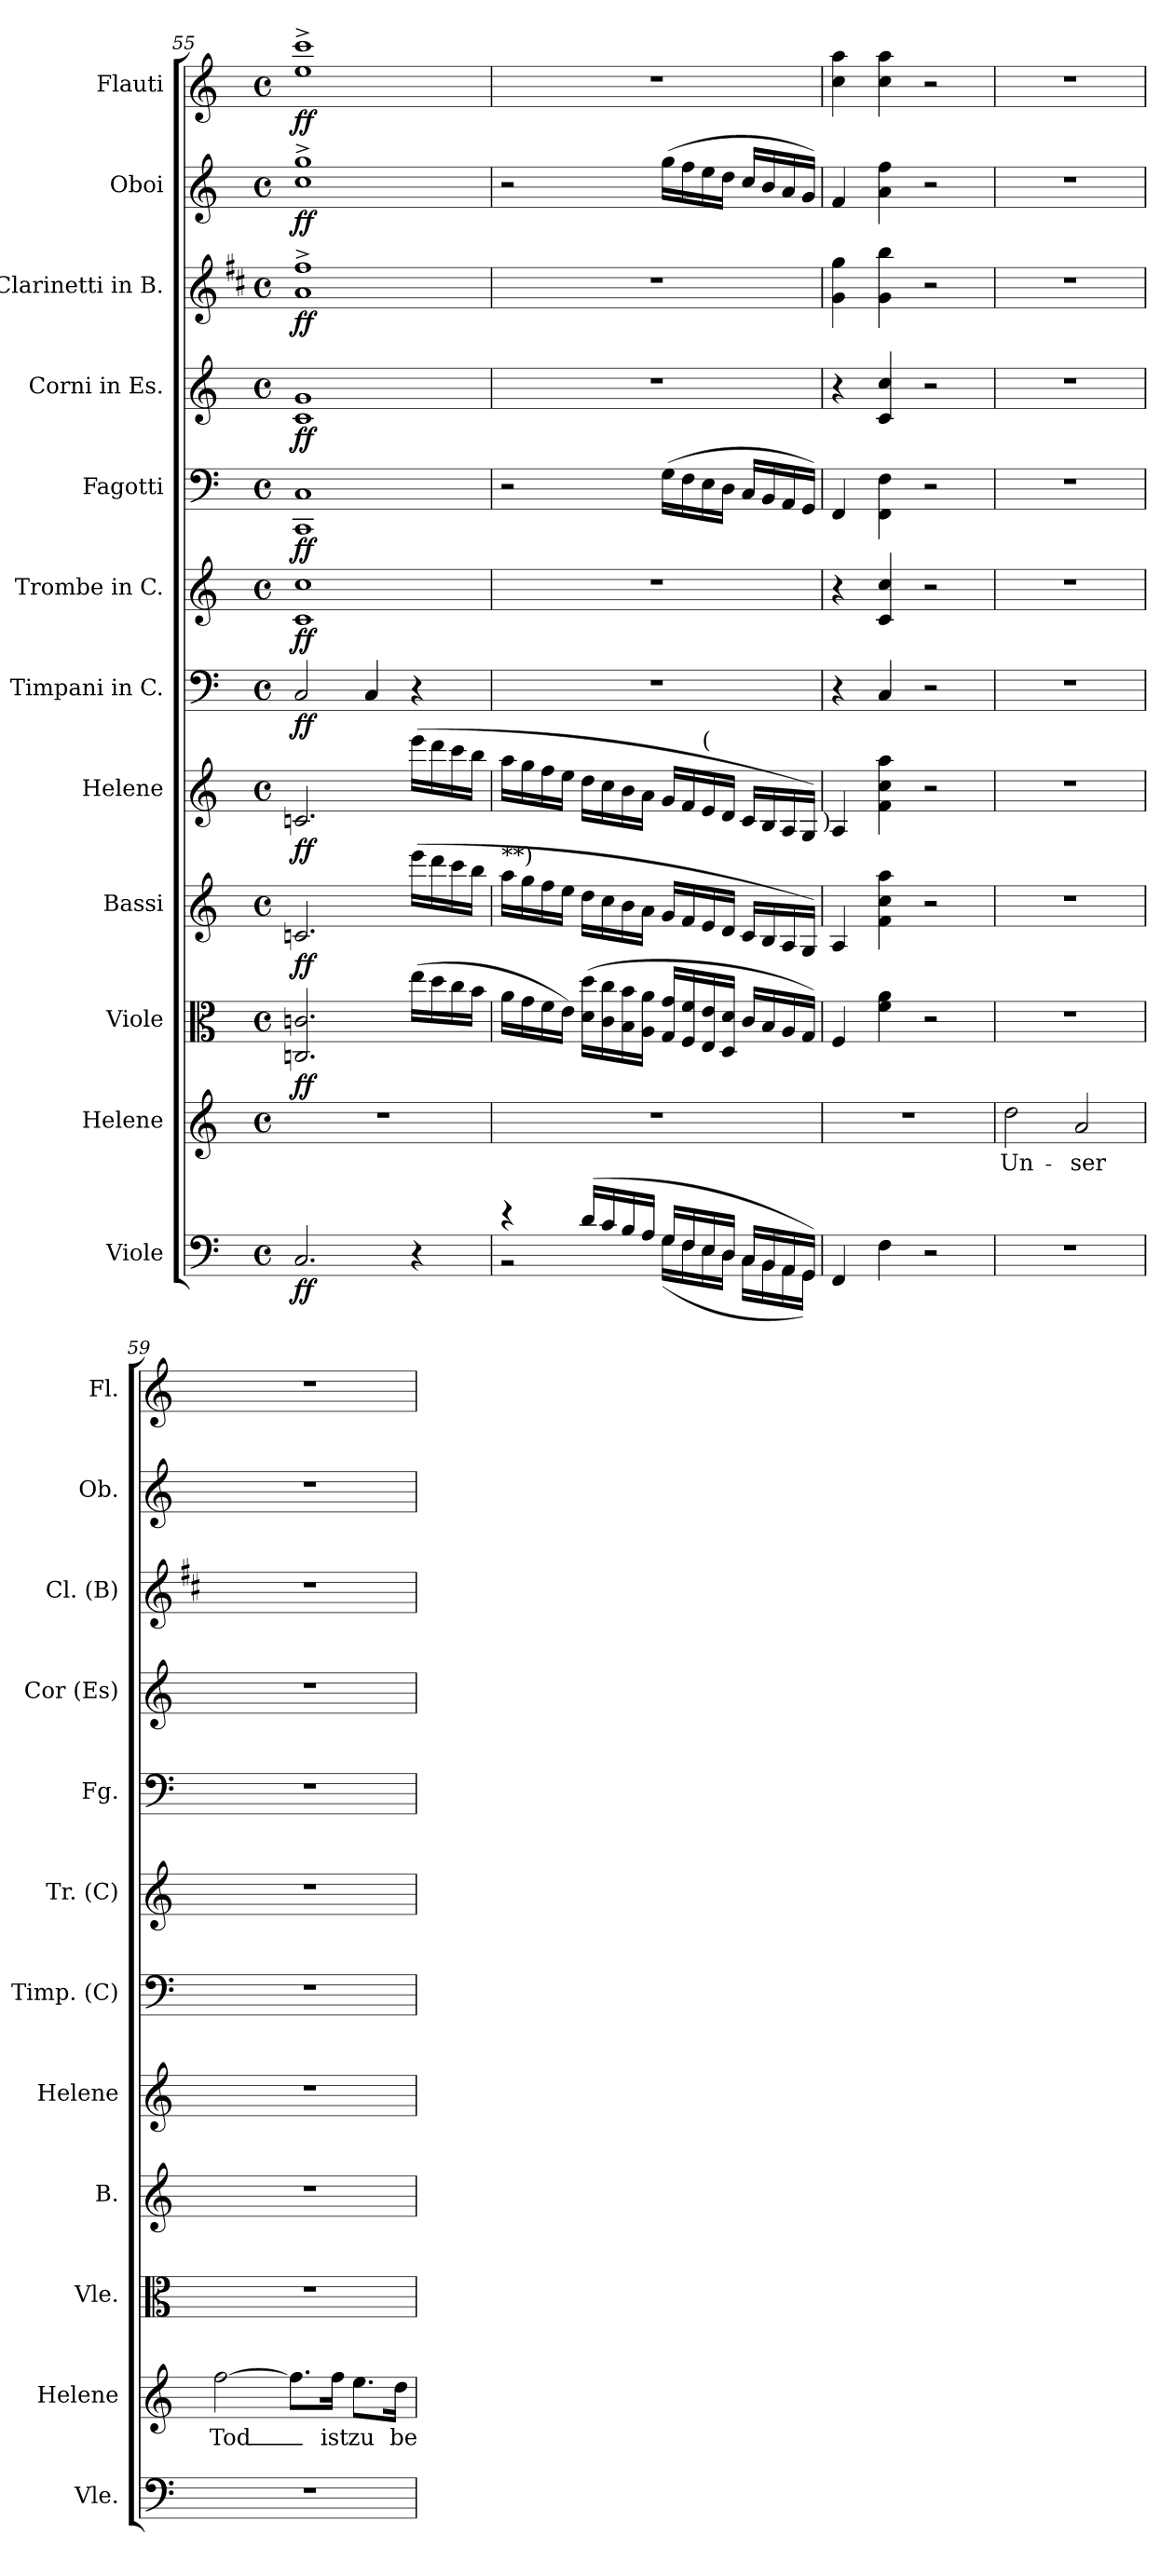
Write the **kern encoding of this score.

**kern	**dynam	**kern	**text	**kern	**dynam	**kern	**dynam	**kern	**dynam	**kern	**dynam	**kern	**dynam	**kern	**dynam	**kern	**dynam	**kern	**dynam	**kern	**dynam	**kern	**dynam
*part12	*part12	*part11	*part11	*part10	*part10	*part9	*part9	*part8	*part8	*part7	*part7	*part6	*part6	*part5	*part5	*part4	*part4	*part3	*part3	*part2	*part2	*part1	*part1
*staff12	*staff12	*staff11	*staff11	*staff10	*staff10	*staff9	*staff9	*staff8	*staff8	*staff7	*staff7	*staff6	*staff6	*staff5	*staff5	*staff4	*staff4	*staff3	*staff3	*staff2	*staff2	*staff1	*staff1
*I"Viole	*	*I"Helene	*	*I"Viole	*	*I"Bassi	*	*I"Helene	*	*I"Timpani in C.	*	*I"Trombe in C.	*	*I"Fagotti	*	*I"Corni in Es.	*	*I"Clarinetti in B.	*	*I"Oboi	*	*I"Flauti	*
*I'Vle.	*	*I'Helene	*	*I'Vle.	*	*I'B.	*	*I'Helene	*	*I'Timp. (C)	*	*I'Tr. (C)	*	*I'Fg.	*	*I'Cor (Es)	*	*I'Cl. (B)	*	*I'Ob.	*	*I'Fl.	*
*clefF4	*	*clefG2	*	*clefC3	*	*clefG2	*	*clefG2	*	*clefF4	*	*clefG2	*	*clefF4	*	*clefG2	*	*clefG2	*	*clefG2	*	*clefG2	*
*	*	*	*	*	*	*	*	*	*	*	*	*	*	*	*	*ITrd4c7	*	*ITrd1c2	*	*	*	*	*
*k[]	*	*k[]	*	*k[]	*	*k[]	*	*k[]	*	*k[]	*	*k[]	*	*k[]	*	*k[b-]	*	*k[]	*	*k[]	*	*k[]	*
*C:	*	*C:	*	*C:	*	*C:	*	*C:	*	*C:	*	*C:	*	*C:	*	*F:	*	*C:	*	*C:	*	*C:	*
*M4/4	*	*M4/4	*	*M4/4	*	*M4/4	*	*M4/4	*	*M4/4	*	*M4/4	*	*M4/4	*	*M4/4	*	*M4/4	*	*M4/4	*	*M4/4	*
*met(c)	*	*met(c)	*	*met(c)	*	*met(c)	*	*met(c)	*	*met(c)	*	*met(c)	*	*met(c)	*	*met(c)	*	*met(c)	*	*met(c)	*	*met(c)	*
=55	=55	=55	=55	=55	=55	=55	=55	=55	=55	=55	=55	=55	=55	=55	=55	=55	=55	=55	=55	=55	=55	=55	=55
!	!LO:DY:b	!	!	!	!LO:DY:b	!	!LO:DY:b	!	!LO:DY:b	!	!LO:DY:b	!	!LO:DY:b	!	!LO:DY:b	!	!LO:DY:b	!	!LO:DY:b	!	!LO:DY:b	!	!LO:DY:b
2.C	ff	1r	.	2.Cn/ 2.cn/	ff	2.cn/	ff	2.cn/	ff	2C/	ff	1c 1cc	ff	1CC 1C	ff	1F 1c	ff	1g^> 1ee^>	ff	1cc^> 1gg^>	ff	1ee^> 1ccc^>	ff
.	.	.	.	.	.	.	.	.	.	4C/	.	.	.	.	.	.	.	.	.	.	.	.	.
4r	.	.	.	(>16ee\LL	.	(>16eee\LL	.	(>16eee\LL	.	4r	.	.	.	.	.	.	.	.	.	.	.	.	.
.	.	.	.	16dd\	.	16ddd\	.	16ddd\	.	.	.	.	.	.	.	.	.	.	.	.	.	.	.
.	.	.	.	16cc\	.	16ccc\	.	16ccc\	.	.	.	.	.	.	.	.	.	.	.	.	.	.	.
.	.	.	.	16b\JJ	.	16bb\JJ	.	16bb\JJ	.	.	.	.	.	.	.	.	.	.	.	.	.	.	.
=56	=56	=56	=56	=56	=56	=56	=56	=56	=56	=56	=56	=56	=56	=56	=56	=56	=56	=56	=56	=56	=56	=56	=56
*^	*	*	*	*	*	*	*	*	*	*	*	*	*	*	*	*	*	*	*	*	*	*	*
!	!	!	!	!	!	!	!LO:TX:a:t=**)	!	!	!	!	!	!	!	!	!	!	!	!	!	!	!	!	!
4r	2r	.	1r	.	16a\LL	.	16aa\LL	.	16aa\LL	.	1r	.	1r	.	2r	.	1r	.	1r	.	2r	.	1r	.
.	.	.	.	.	16g\	.	16gg\	.	16gg\	.	.	.	.	.	.	.	.	.	.	.	.	.	.	.
.	.	.	.	.	16f\	.	16ff\	.	16ff\	.	.	.	.	.	.	.	.	.	.	.	.	.	.	.
.	.	.	.	.	16e\JJ)	.	16ee\JJ	.	16ee\JJ	.	.	.	.	.	.	.	.	.	.	.	.	.	.	.
(>16d/LL	.	.	.	.	(>16d\ 16dd\LL	.	16dd\LL	.	16dd\LL	.	.	.	.	.	.	.	.	.	.	.	.	.	.	.
16c/	.	.	.	.	16c\ 16cc\	.	16cc\	.	16cc\	.	.	.	.	.	.	.	.	.	.	.	.	.	.	.
16B/	.	.	.	.	16B\ 16b\	.	16b\	.	16b\	.	.	.	.	.	.	.	.	.	.	.	.	.	.	.
16A/JJ	.	.	.	.	16A\ 16a\JJ	.	16a\JJ	.	16a\JJ	.	.	.	.	.	.	.	.	.	.	.	.	.	.	.
16G/LL	(<16G\LL	.	.	.	16G/ 16g/LL	.	16g/LL	.	16g/LL	.	.	.	.	.	(>16GLL	.	.	.	.	.	(>16gg\LL	.	.	.
16F/	16F\	.	.	.	16F/ 16f/	.	16f/	.	16f/	.	.	.	.	.	16F	.	.	.	.	.	16ff\	.	.	.
!	!	!	!	!	!	!	!	!	!LO:TX:a:t=(	!	!	!	!	!	!	!	!	!	!	!	!	!	!	!
16E/	16E\	.	.	.	16E/ 16e/	.	16e/	.	16e/	.	.	.	.	.	16E	.	.	.	.	.	16ee\	.	.	.
16D/JJ	16D\JJ	.	.	.	16D/ 16d/JJ	.	16d/JJ	.	16d/JJ	.	.	.	.	.	16DJJ	.	.	.	.	.	16dd\JJ	.	.	.
16C/LL	16C\LL	.	.	.	16cLL	.	16c/LL	.	16c/LL	.	.	.	.	.	16CLL	.	.	.	.	.	16cc/LL	.	.	.
16BB/	16BB\	.	.	.	16B	.	16B/	.	16B/	.	.	.	.	.	16BB	.	.	.	.	.	16b/	.	.	.
16AA/	16AA\	.	.	.	16A	.	16A/	.	16A/	.	.	.	.	.	16AA	.	.	.	.	.	16a/	.	.	.
16GG/JJ)	16GG\JJ)	.	.	.	16GJJ)	.	16G/JJ)	.	16G/JJ)	.	.	.	.	.	16GGJJ)	.	.	.	.	.	16g/JJ)	.	.	.
!	!	!	!	!	!	!	!	!	!LO:TX:b:t=)	!	!	!	!	!	!	!	!	!	!	!	!	!	!	!
*v	*v	*	*	*	*	*	*	*	*	*	*	*	*	*	*	*	*	*	*	*	*	*	*	*
=57	=57	=57	=57	=57	=57	=57	=57	=57	=57	=57	=57	=57	=57	=57	=57	=57	=57	=57	=57	=57	=57	=57	=57
4FF	.	1r	.	4F	.	4A/	.	4A/	.	4r	.	4r	.	4FF	.	4r	.	4f\ 4ff\	.	4f/	.	4cc\ 4aa\	.
4F	.	.	.	4f\ 4a\	.	4f\ 4cc\ 4aa\	.	4f\ 4cc\ 4aa\	.	4C/	.	4c/ 4cc/	.	4FF\ 4F\	.	4F/ 4f/	.	4f\ 4aa\	.	4a\ 4ff\	.	4cc\ 4aa\	.
2r	.	.	.	2r	.	2r	.	2r	.	2r	.	2r	.	2r	.	2r	.	2r	.	2r	.	2r	.
=58	=58	=58	=58	=58	=58	=58	=58	=58	=58	=58	=58	=58	=58	=58	=58	=58	=58	=58	=58	=58	=58	=58	=58
1r	.	2dd\	Un-	1r	.	1r	.	1r	.	1r	.	1r	.	1r	.	1r	.	1r	.	1r	.	1r	.
.	.	2a/	ser	.	.	.	.	.	.	.	.	.	.	.	.	.	.	.	.	.	.	.	.
!!LO:PB:g=z
=59	=59	=59	=59	=59	=59	=59	=59	=59	=59	=59	=59	=59	=59	=59	=59	=59	=59	=59	=59	=59	=59	=59	=59
1r	.	[2ff\	Tod_	1r	.	1r	.	1r	.	1r	.	1r	.	1r	.	1r	.	1r	.	1r	.	1r	.
.	.	8.ff\L]	.	.	.	.	.	.	.	.	.	.	.	.	.	.	.	.	.	.	.	.	.
.	.	16ff\Jk	ist	.	.	.	.	.	.	.	.	.	.	.	.	.	.	.	.	.	.	.	.
.	.	8.ee\L	zu	.	.	.	.	.	.	.	.	.	.	.	.	.	.	.	.	.	.	.	.
.	.	16dd\Jk	be-	.	.	.	.	.	.	.	.	.	.	.	.	.	.	.	.	.	.	.	.
=	=	=	=	=	=	=	=	=	=	=	=	=	=	=	=	=	=	=	=	=	=	=	=
*-	*-	*-	*-	*-	*-	*-	*-	*-	*-	*-	*-	*-	*-	*-	*-	*-	*-	*-	*-	*-	*-	*-	*-
